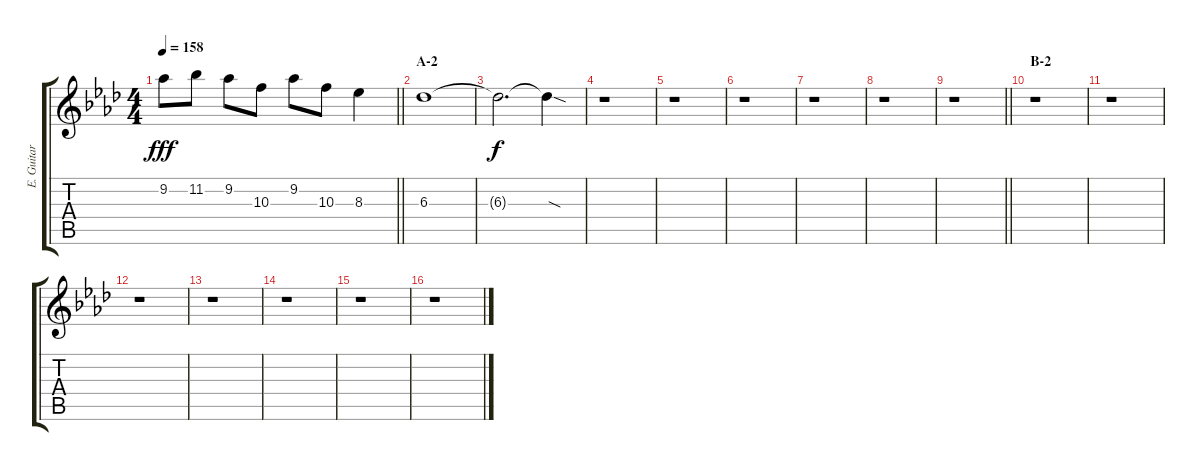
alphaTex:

\track ("E. Guitar I" "E. Guitar ") {instrument overdrivenguitar}
\staff {score tabs}
\tuning (E4 B3 G3 D3 A2 E2) {hide}
\ts (4 4)
\tempo 158
\clef g2
\barLineRight lightlight
\ks ab
9.2.8{dy fff} 11.2.8 9.2.8 10.3.8 9.2.8 10.3.8 8.3.4 |
\section ("" "A-2")
6.3.1 |
6.3{t}.2{d dy f} 6.3{sod t}.4 |
r.1 |
r.1 |
r.1 |
r.1 |
r.1 |
\barLineRight lightlight
r.1 |
\section ("" "B-2")
r.1 |
r.1 |
r.1 |
r.1 |
r.1 |
r.1 |
r.1
